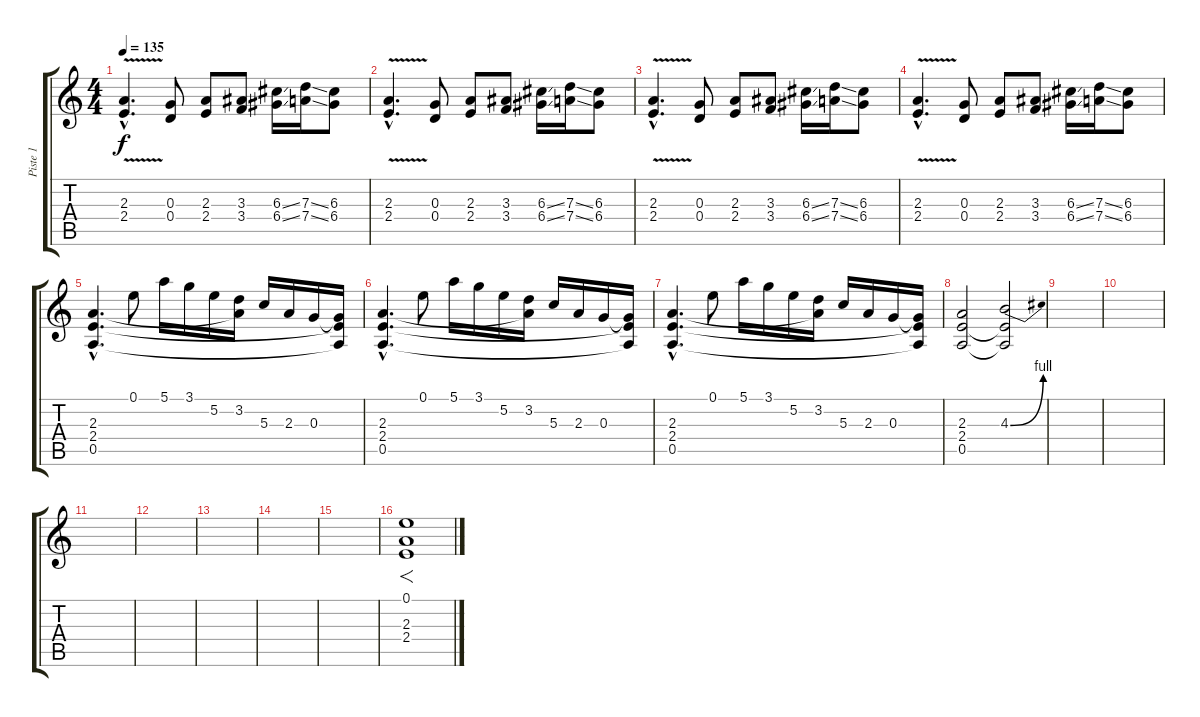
\track ("Piste 1" "Piste 1") {instrument distortionguitar}
\staff {score tabs}
\tuning (E4 B3 G3 D3 A2 E2) {hide}
\ts (4 4)
\tempo 135
\clef g2
\ks c
(2.3{v hac} 2.4{v hac}).4{d dy f} (0.3 0.4).8 (2.3 2.4).8 (3.3 3.4).8 (6.3{ss} 6.4{ss}).16 (7.3{ss} 7.4{ss}).16 (6.3 6.4).8 |
(2.3{v hac} 2.4{v hac}).4{d} (0.3 0.4).8 (2.3 2.4).8 (3.3 3.4).8 (6.3{ss} 6.4{ss}).16 (7.3{ss} 7.4{ss}).16 (6.3 6.4).8 |
(2.3{v hac} 2.4{v hac}).4{d} (0.3 0.4).8 (2.3 2.4).8 (3.3 3.4).8 (6.3{ss} 6.4{ss}).16 (7.3{ss} 7.4{ss}).16 (6.3 6.4).8 |
(2.3{v hac} 2.4{v hac}).4{d} (0.3 0.4).8 (2.3 2.4).8 (3.3 3.4).8 (6.3{ss} 6.4{ss}).16 (7.3{ss} 7.4{ss}).16 (6.3 6.4).8 |
(2.3{hac} 2.4{hac} 0.5{hac}).4{d} 0.1.8 5.1.16 3.1.16 5.2.16 (3.2 2.3{t}).16 5.3.16 2.3.16 0.3.16 (0.3{t} 2.4{t} 0.5{t}).16 |
(2.3{hac} 2.4{hac} 0.5{hac}).4{d} 0.1.8 5.1.16 3.1.16 5.2.16 (3.2 2.3{t}).16 5.3.16 2.3.16 0.3.16 (0.3{t} 2.4{t} 0.5{t}).16 |
(2.3{hac} 2.4{hac} 0.5{hac}).4{d} 0.1.8 5.1.16 3.1.16 5.2.16 (3.2 2.3{t}).16 5.3.16 2.3.16 0.3.16 (0.3{t} 2.4{t} 0.5{t}).16 |
(2.3 2.4 0.5).2 (4.3{be (bend 0 0 60 4)} 2.4{t} 0.5{t}).2 |
|
|
|
|
|
|
|
(0.1 2.3 2.4).1{f}
